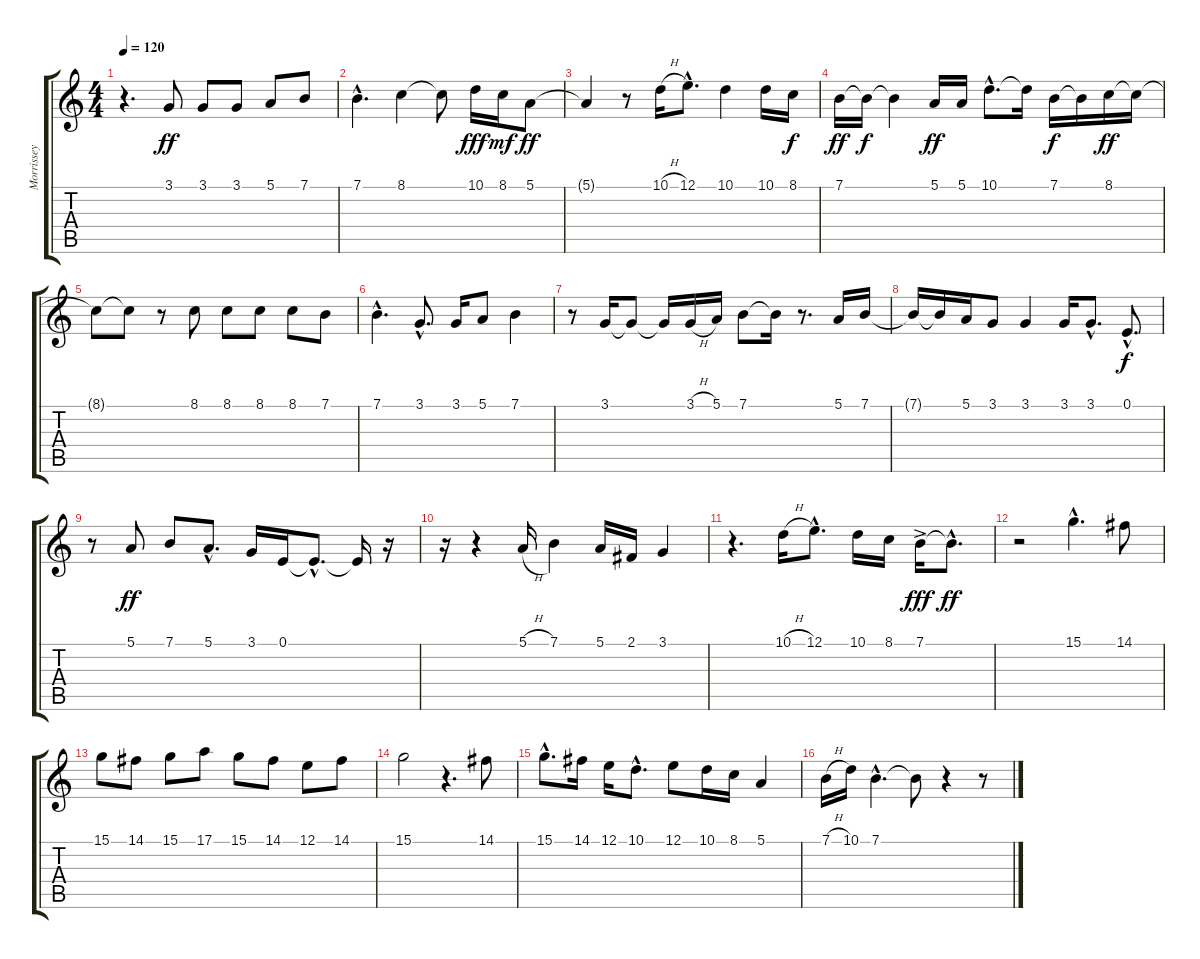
\track ("Morrissey" "Morrissey") {instrument voiceoohs}
\staff {score tabs}
\tuning (E4 B3 G3 D3 A2 E2) {hide}
\ts (4 4)
\tempo 120
\clef g2
\ks c
r.4{d dy ff} 3.1.8 3.1.8 3.1.8 5.1.8 7.1.8 |
7.1{hac}.4{d} 8.1.4 8.1{t}.8 10.1.16{dy fff} 8.1.16{dy mf} 5.1.8{dy ff} |
5.1{t}.4 r.8 10.1{h}.16 12.1{hac}.8{d} 10.1.4 10.1.16 8.1.16{dy f} |
7.1.16{dy ff} 7.1{t}.16{dy f} 7.1{t}.4 5.1.16{dy ff} 5.1.16 10.1{hac}.8{d} 10.1{t}.16 7.1.16{dy f} 7.1{t}.16 8.1.16{dy ff} 8.1{t}.16 |
8.1{t}.8 8.1{t}.8 r.8 8.1.8 8.1.8 8.1.8 8.1.8 7.1.8 |
7.1{hac}.4{d} 3.1{hac}.8{d} 3.1.16 5.1.8 7.1.4 |
r.8 3.1.16 3.1{t}.8 3.1{t}.16 3.1{h}.16 5.1.16 7.1.8 7.1{t}.16 r.8{d} 5.1.16 7.1.16 |
7.1{t}.16 7.1{t}.16 5.1.16 3.1.8 3.1.4 3.1.16 3.1{hac}.8{d} 0.1{hac}.8{d dy f} |
r.8 5.1.8{dy ff} 7.1.8 5.1{hac}.8{d} 3.1.16 0.1.16 0.1{hac t}.8{d} 0.1{t}.16 r.16 |
r.16 r.4 5.1{h}.16 7.1.4 5.1.16 2.1.16 3.1.4 |
r.4{d} 10.1{h}.16 12.1{hac}.8{d} 10.1.16 8.1.16 7.1{ac}.16{dy fff} 7.1{hac t}.8{d dy ff} |
r.2 15.1{hac}.4{d} 14.1.8 |
15.1.8 14.1.8 15.1.8 17.1.8 15.1.8 14.1.8 12.1.8 14.1.8 |
15.1.2 r.4{d} 14.1.8 |
15.1{hac}.8{d} 14.1.16 12.1.16 10.1{hac}.8{d} 12.1.8 10.1.16 8.1.16 5.1.4 |
7.1{h}.16 10.1.16 7.1{hac}.4{d} 7.1{t}.8 r.4 r.8
